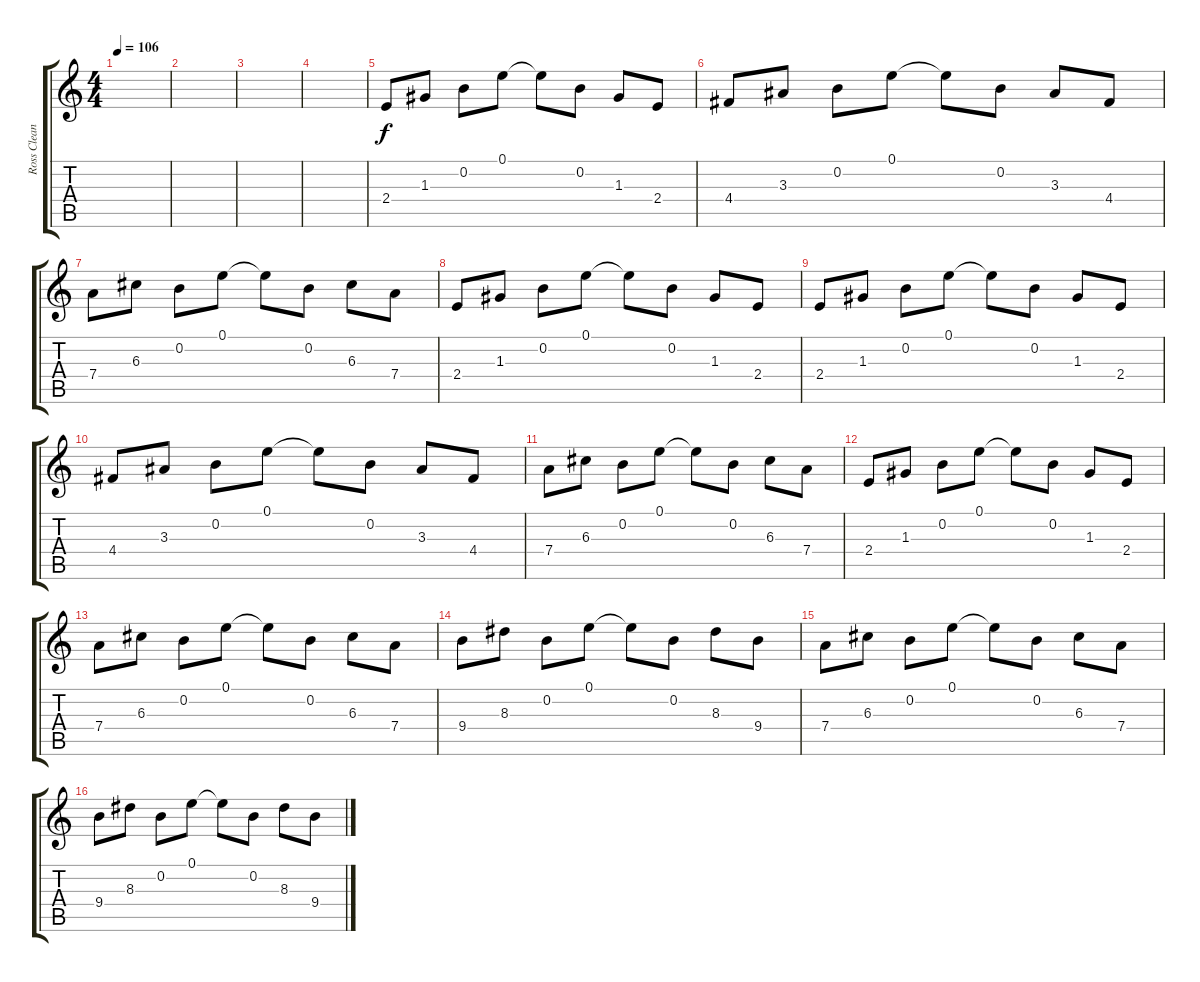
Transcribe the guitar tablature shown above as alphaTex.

\track ("Ross Clean" "Ross Clean") {instrument electricguitarclean}
\staff {score tabs}
\tuning (E4 B3 G3 D3 A2 E2) {hide}
\ts (4 4)
\tempo 106
\clef g2
\ks c
|
|
|
|
2.4.8 1.3.8 0.2.8 0.1.8 0.1{t}.8 0.2.8 1.3.8 2.4.8 |
4.4.8 3.3.8 0.2.8 0.1.8 0.1{t}.8 0.2.8 3.3.8 4.4.8 |
7.4.8 6.3.8 0.2.8 0.1.8 0.1{t}.8 0.2.8 6.3.8 7.4.8 |
2.4.8 1.3.8 0.2.8 0.1.8 0.1{t}.8 0.2.8 1.3.8 2.4.8 |
2.4.8 1.3.8 0.2.8 0.1.8 0.1{t}.8 0.2.8 1.3.8 2.4.8 |
4.4.8 3.3.8 0.2.8 0.1.8 0.1{t}.8 0.2.8 3.3.8 4.4.8 |
7.4.8 6.3.8 0.2.8 0.1.8 0.1{t}.8 0.2.8 6.3.8 7.4.8 |
2.4.8 1.3.8 0.2.8 0.1.8 0.1{t}.8 0.2.8 1.3.8 2.4.8 |
7.4.8 6.3.8 0.2.8 0.1.8 0.1{t}.8 0.2.8 6.3.8 7.4.8 |
9.4.8 8.3.8 0.2.8 0.1.8 0.1{t}.8 0.2.8 8.3.8 9.4.8 |
7.4.8 6.3.8 0.2.8 0.1.8 0.1{t}.8 0.2.8 6.3.8 7.4.8 |
9.4.8 8.3.8 0.2.8 0.1.8 0.1{t}.8 0.2.8 8.3.8 9.4.8
